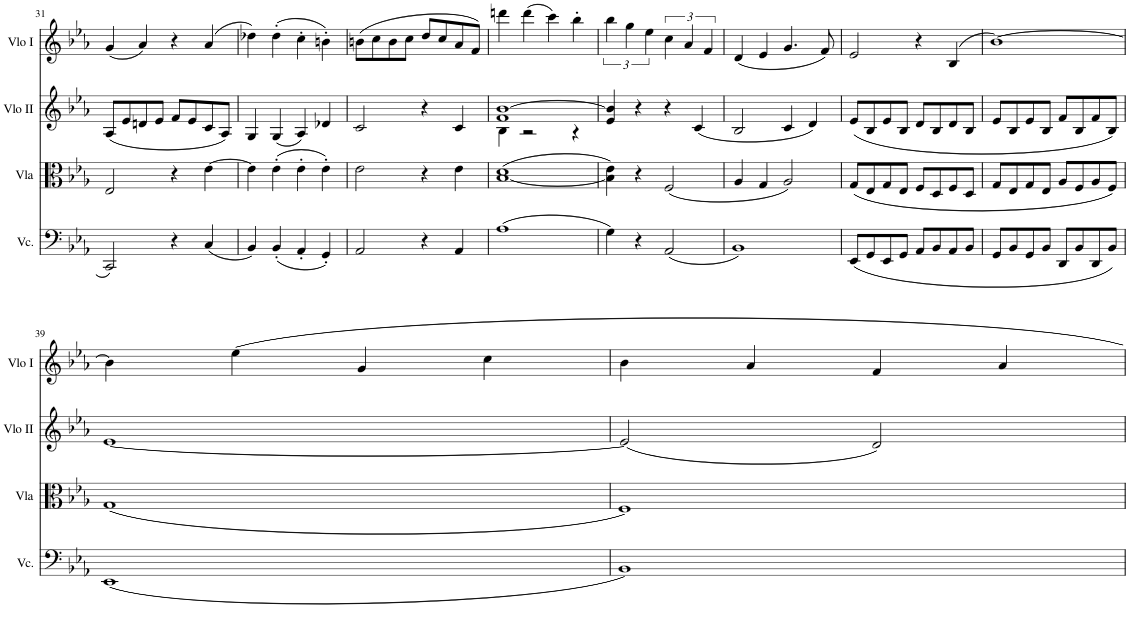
**kern	**kern	**kern	**kern
*part4	*part3	*part2	*part1
*staff4	*staff3	*staff2	*staff1
*I"Violoncello	*I"Viola	*I"Violino II	*I"Violino I
*I'Vc.	*I'Vla	*I'Vlo II	*I'Vlo I
!!LO:PB:g=z
*clefF4	*clefC3	*clefG2	*clefG2
*k[b-e-a-]	*k[b-e-a-]	*k[b-e-a-]	*k[b-e-a-]
*M4/4	*M4/4	*M4/4	*M4/4
*met(c)	*met(c)	*met(c)	*met(c)
=31	=31	=31	=31
2CC/	2E-/	(8A-/L	(4g/
.	.	8e-/	.
.	.	8dn/	4a-/)
.	.	8e-/J	.
4r	4r	8f/L	4r
.	.	8e-/	.
(4C/	[4e-\	8c/	(4a-/
.	.	8A-/J)	.
=32	=32	=32	=32
4BB-/)	4e-\]	4G/	4dd-X\)
(4BB-'/	(4e-'\	(4G/	(4dd-'\
4AA-'/	4e-'\	4A-/)	4cc'\
4GG'/)	4e-'\)	4d-X/	4bn'\)
=33	=33	=33	=33
2AA-/	2e-\	2c/	(8bn\L
.	.	.	8cc\
.	.	.	8b\
.	.	.	8cc\J
4r	4r	4r	8dd/L
.	.	.	8cc/
4AA-/	4e-\	4c/	8a-/
.	.	.	8f/J)
=34	=34	=34	=34
*	*	*^	*
(1A-	([1B- 1d	1f [1b-	4B-\	4dddn\
.	.	.	2r	(4ddd\
.	.	.	.	4ccc\)
.	.	.	4r	4bb-'\
*	*	*v	*v	*
=35	=35	=35	=35
4G\)	4B-\] 4e-\)	4e-/ 4b-/]	6bb-\
.	.	.	6gg\
4r	4r	4r	.
.	.	.	6ee-\
(2AA-/	(2F/	4r	6cc\
.	.	.	6a-/
.	.	(4c/	.
.	.	.	6f/
=36	=36	=36	=36
1BB-)	4A-/	2B-/	(4d/
.	4G/	.	4e-/
.	2A-/)	4c/	4.g/
.	.	4d/)	.
.	.	.	8f/)
=37	=37	=37	=37
(8EE-/L	(8G/L	(8e-/L	2e-/
8GG/	8E-/	8B-/	.
8EE-/	8G/	8e-/	.
8GG/J	8E-/J	8B-/J	.
8AA-/L	8F/L	8d/L	4r
8BB-/	8D/	8B-/	.
8AA-/	8F/	8d/	(4B-/
8BB-/J	8D/J	8B-/J	.
=38	=38	=38	=38
8GG/L	8G/L	8e-/L	[1b-)
8BB-/	8E-/	8B-/	.
8GG/	8G/	8e-/	.
8BB-/J	8E-/J	8B-/J	.
8DD/L	8A-/L	8f/L	.
8BB-/	8F/	8B-/	.
8DD/	8A-/	8f/	.
8BB-/J)	8F/J)	8B-/J)	.
!!LO:LB:g=z
=39	=39	=39	=39
(1EE-	(1G	[1e-	4b-\]
.	.	.	4ee-\
.	.	.	4g/
.	.	.	4cc\
=40	=40	=40	=40
1BB-)	1F)	(2e-/]	4b-\
.	.	.	4a-/
.	.	2d/)	4f/
.	.	.	4a-/
=	=	=	=
*-	*-	*-	*-
